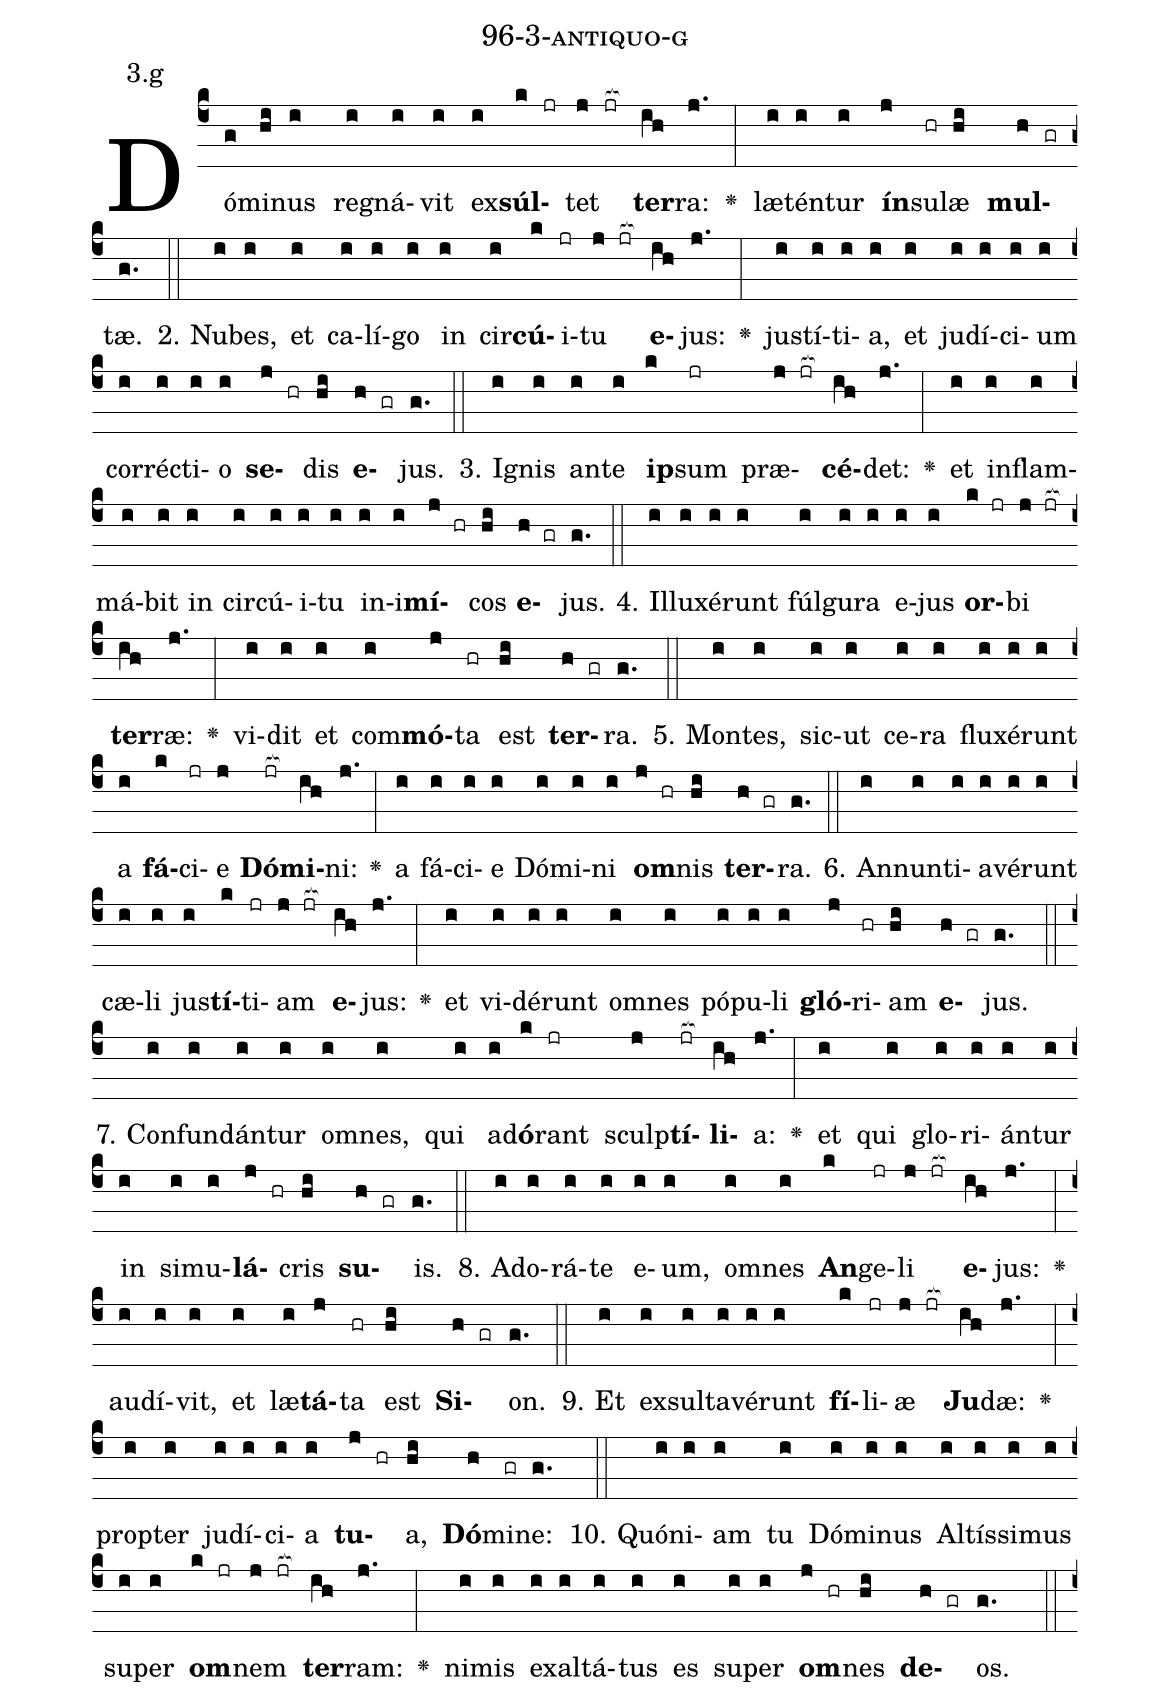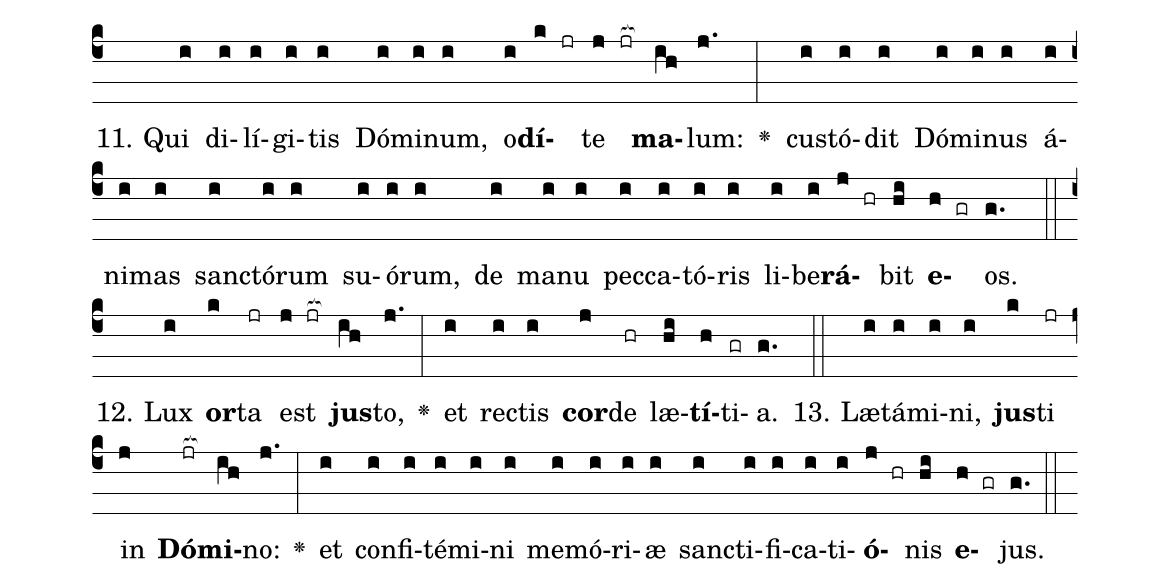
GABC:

name: 96-3-antiquo-g;
annotation: 3.g;
%%
(c4)Dó(g)mi(hi)nus(i) re(i)gná(i)vit(i) ex(i)<b>súl</b>(k jr)tet(j jr[ocb:1{]) <b>ter</b>(ih[ocb:0}])ra:(j.) <v>\greheightstar</v>(:) læ(i)tén(i)tur(i) <b>ín</b>(j)su(hr)læ(hi) <b>mul</b>(h gr)tæ.(g.) (::)
2. Nu(i)bes,(i) et(i) ca(i)lí(i)go(i) in(i) cir(i)<b>cú</b>(k)i(jr)tu(j jr[ocb:1{]) <b>e</b>(ih[ocb:0}])jus:(j.) <v>\greheightstar</v>(:) jus(i)tí(i)ti(i)a,(i) et(i) ju(i)dí(i)ci(i)um(i) cor(i)réc(i)ti(i)o(i) <b>se</b>(j hr)dis(hi) <b>e</b>(h gr)jus.(g.) (::)
3. I(i)gnis(i) an(i)te(i) <b>ip</b>(k)sum(jr) præ(j jr[ocb:1{])<b>cé</b>(ih[ocb:0}])det:(j.) <v>\greheightstar</v>(:) et(i) in(i)flam(i)má(i)bit(i) in(i) cir(i)cú(i)i(i)tu(i) in(i)i(i)<b>mí</b>(j hr)cos(hi) <b>e</b>(h gr)jus.(g.) (::)
4. Il(i)lu(i)xé(i)runt(i) fúl(i)gu(i)ra(i) e(i)jus(i) <b>or</b>(k jr)bi(j jr[ocb:1{]) <b>ter</b>(ih[ocb:0}])ræ:(j.) <v>\greheightstar</v>(:) vi(i)dit(i) et(i) com(i)<b>mó</b>(j)ta(hr) est(hi) <b>ter</b>(h gr)ra.(g.) (::)
5. Mon(i)tes,(i) sic(i)ut(i) ce(i)ra(i) flu(i)xé(i)runt(i) a(i) <b>fá</b>(k)ci(jr)e(j) <b>Dó</b>(jr[ocb:1{])<b>mi</b>(ih[ocb:0}])ni:(j.) <v>\greheightstar</v>(:) a(i) fá(i)ci(i)e(i) Dó(i)mi(i)ni(i) <b>om</b>(j hr)nis(hi) <b>ter</b>(h gr)ra.(g.) (::)
6. An(i)nun(i)ti(i)a(i)vé(i)runt(i) cæ(i)li(i) jus(i)<b>tí</b>(k)ti(jr)am(j jr[ocb:1{]) <b>e</b>(ih[ocb:0}])jus:(j.) <v>\greheightstar</v>(:) et(i) vi(i)dé(i)runt(i) om(i)nes(i) pó(i)pu(i)li(i) <b>gló</b>(j)ri(hr)am(hi) <b>e</b>(h gr)jus.(g.) (::)
7. Con(i)fun(i)dán(i)tur(i) om(i)nes,(i) qui(i) ad(i)<b>ó</b>(k)rant(jr) sculp(j)<b>tí</b>(jr[ocb:1{])<b>li</b>(ih[ocb:0}])a:(j.) <v>\greheightstar</v>(:) et(i) qui(i) glo(i)ri(i)án(i)tur(i) in(i) si(i)mu(i)<b>lá</b>(j hr)cris(hi) <b>su</b>(h gr)is.(g.) (::)
8. Ad(i)o(i)rá(i)te(i) e(i)um,(i) om(i)nes(i) <b>An</b>(k)ge(jr)li(j jr[ocb:1{]) <b>e</b>(ih[ocb:0}])jus:(j.) <v>\greheightstar</v>(:) au(i)dí(i)vit,(i) et(i) læ(i)<b>tá</b>(j)ta(hr) est(hi) <b>Si</b>(h gr)on.(g.) (::)
9. Et(i) ex(i)sul(i)ta(i)vé(i)runt(i) <b>fí</b>(k)li(jr)æ(j jr[ocb:1{]) <b>Ju</b>(ih[ocb:0}])dæ:(j.) <v>\greheightstar</v>(:) prop(i)ter(i) ju(i)dí(i)ci(i)a(i) <b>tu</b>(j hr)a,(hi) <b>Dó</b>(h)mi(gr)ne:(g.) (::)
10. Quón(i)i(i)am(i) tu(i) Dó(i)mi(i)nus(i) Al(i)tís(i)si(i)mus(i) su(i)per(i) <b>om</b>(k jr)nem(j jr[ocb:1{]) <b>ter</b>(ih[ocb:0}])ram:(j.) <v>\greheightstar</v>(:) ni(i)mis(i) ex(i)al(i)tá(i)tus(i) es(i) su(i)per(i) <b>om</b>(j hr)nes(hi) <b>de</b>(h gr)os.(g.) (::)
11. Qui(i) di(i)lí(i)gi(i)tis(i) Dó(i)mi(i)num,(i) o(i)<b>dí</b>(k jr)te(j jr[ocb:1{]) <b>ma</b>(ih[ocb:0}])lum:(j.) <v>\greheightstar</v>(:) cus(i)tó(i)dit(i) Dó(i)mi(i)nus(i) á(i)ni(i)mas(i) sanc(i)tó(i)rum(i) su(i)ó(i)rum,(i) de(i) ma(i)nu(i) pec(i)ca(i)tó(i)ris(i) li(i)be(i)<b>rá</b>(j hr)bit(hi) <b>e</b>(h gr)os.(g.) (::)
12. Lux(i) <b>or</b>(k)ta(jr) est(j jr[ocb:1{]) <b>jus</b>(ih[ocb:0}])to,(j.) <v>\greheightstar</v>(:) et(i) rec(i)tis(i) <b>cor</b>(j)de(hr) læ(hi)<b>tí</b>(h)ti(gr)a.(g.) (::)
13. Læ(i)tá(i)mi(i)ni,(i) <b>jus</b>(k)ti(jr) in(j) <b>Dó</b>(jr[ocb:1{])<b>mi</b>(ih[ocb:0}])no:(j.) <v>\greheightstar</v>(:) et(i) con(i)fi(i)té(i)mi(i)ni(i) me(i)mó(i)ri(i)æ(i) sanc(i)ti(i)fi(i)ca(i)ti(i)<b>ó</b>(j hr)nis(hi) <b>e</b>(h gr)jus.(g.) (::)
